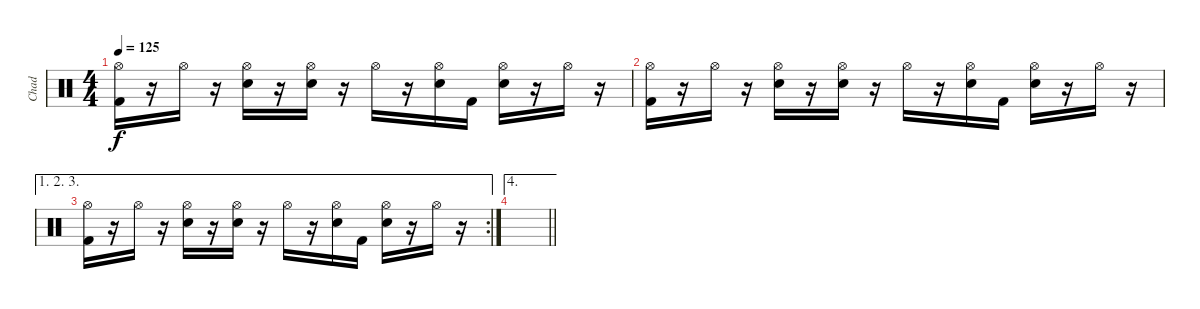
\track ("Chad" "Chad") {instrument percussion}
\staff {score}
\articulation defaults
\ts (4 4)
\tempo 125
\clef neutral
\ks c
("Hi-Hat (open)" "Kick (hit) 2").16{dy f} r.16 "Hi-Hat (open)".16 r.16 ("Hi-Hat (open)" "Electric Snare (hit)").16 r.16 ("Hi-Hat (open)" "Electric Snare (hit)").16 r.16 "Hi-Hat (open)".16 r.16 ("Hi-Hat (open)" "Electric Snare (hit)").16 "Kick (hit) 2".16 ("Hi-Hat (open)" "Electric Snare (hit)").16 r.16 "Hi-Hat (open)".16 r.16 |
("Hi-Hat (open)" "Kick (hit) 2").16 r.16 "Hi-Hat (open)".16 r.16 ("Hi-Hat (open)" "Electric Snare (hit)").16 r.16 ("Hi-Hat (open)" "Electric Snare (hit)").16 r.16 "Hi-Hat (open)".16 r.16 ("Hi-Hat (open)" "Electric Snare (hit)").16 "Kick (hit) 2".16 ("Hi-Hat (open)" "Electric Snare (hit)").16 r.16 "Hi-Hat (open)".16 r.16 |
\ae (1 2 3)
\rc 2
("Hi-Hat (open)" "Kick (hit) 2").16 r.16 "Hi-Hat (open)".16 r.16 ("Hi-Hat (open)" "Electric Snare (hit)").16 r.16 ("Hi-Hat (open)" "Electric Snare (hit)").16 r.16 "Hi-Hat (open)".16 r.16 ("Hi-Hat (open)" "Electric Snare (hit)").16 "Kick (hit) 2".16 ("Hi-Hat (open)" "Electric Snare (hit)").16 r.16 "Hi-Hat (open)".16 r.16 |
\ae 4
\barLineRight lightlight
